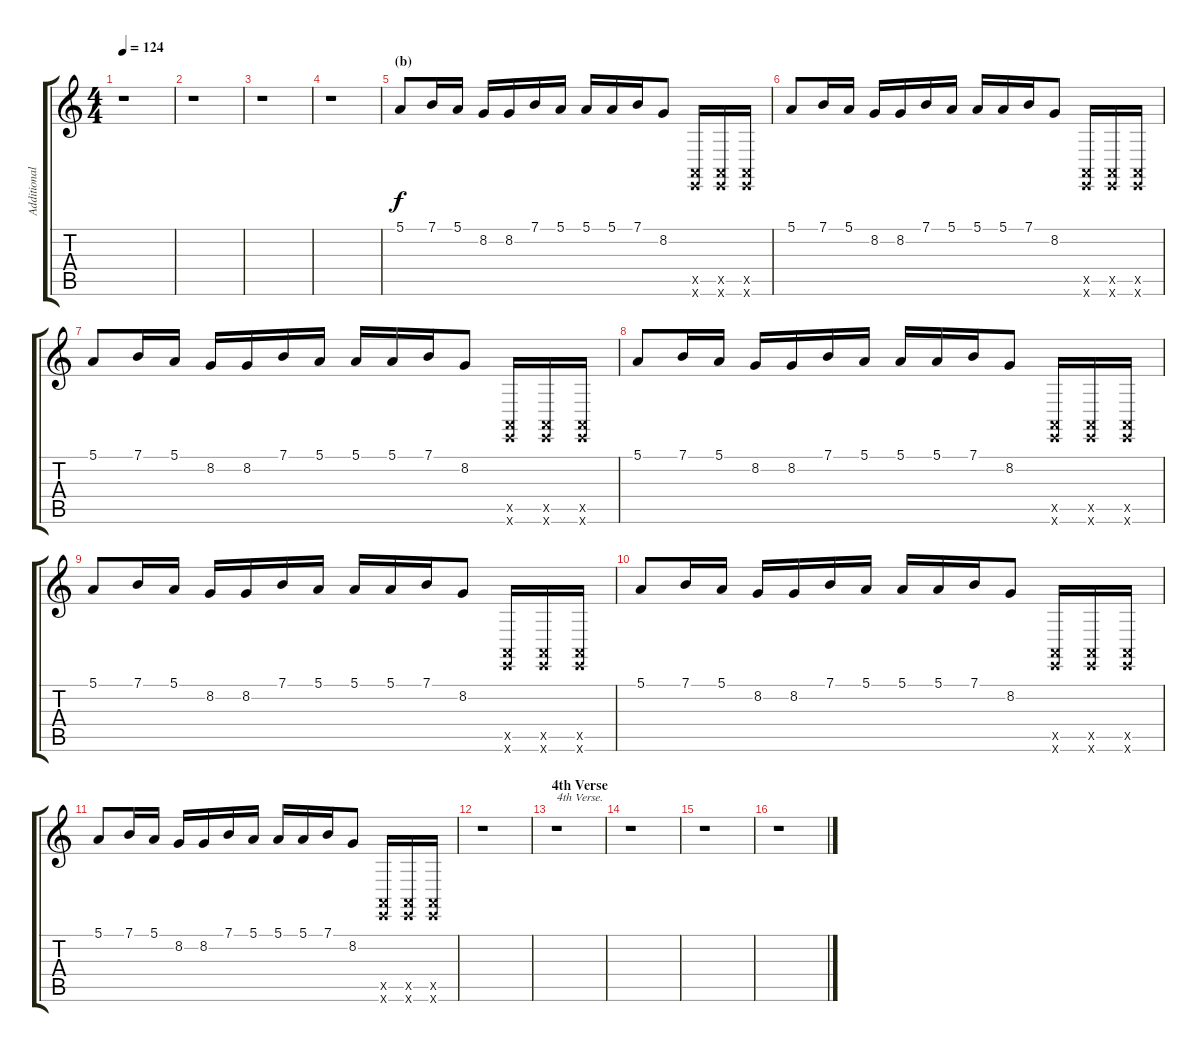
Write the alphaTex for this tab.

\track ("Additional Percussions" "Additional") {instrument melodictom}
\staff {score tabs}
\tuning (E4 B3 G3 D3 A2 E2) {hide}
\ts (4 4)
\tempo 124
\clef g2
\ks c
r.1{dy f} |
r.1 |
r.1 |
r.1 |
\section ("" "(b)")
5.1.8 7.1.16 5.1.16 8.2.16 8.2.16 7.1.16 5.1.16 5.1.16 5.1.16 7.1.16 8.2.8 (0.5{x} 0.6{x}).16 (0.5{x} 0.6{x}).16 (0.5{x} 0.6{x}).16 |
5.1.8 7.1.16 5.1.16 8.2.16 8.2.16 7.1.16 5.1.16 5.1.16 5.1.16 7.1.16 8.2.8 (0.5{x} 0.6{x}).16 (0.5{x} 0.6{x}).16 (0.5{x} 0.6{x}).16 |
5.1.8 7.1.16 5.1.16 8.2.16 8.2.16 7.1.16 5.1.16 5.1.16 5.1.16 7.1.16 8.2.8 (0.5{x} 0.6{x}).16 (0.5{x} 0.6{x}).16 (0.5{x} 0.6{x}).16 |
5.1.8 7.1.16 5.1.16 8.2.16 8.2.16 7.1.16 5.1.16 5.1.16 5.1.16 7.1.16 8.2.8 (0.5{x} 0.6{x}).16 (0.5{x} 0.6{x}).16 (0.5{x} 0.6{x}).16 |
5.1.8 7.1.16 5.1.16 8.2.16 8.2.16 7.1.16 5.1.16 5.1.16 5.1.16 7.1.16 8.2.8 (0.5{x} 0.6{x}).16 (0.5{x} 0.6{x}).16 (0.5{x} 0.6{x}).16 |
5.1.8 7.1.16 5.1.16 8.2.16 8.2.16 7.1.16 5.1.16 5.1.16 5.1.16 7.1.16 8.2.8 (0.5{x} 0.6{x}).16 (0.5{x} 0.6{x}).16 (0.5{x} 0.6{x}).16 |
5.1.8 7.1.16 5.1.16 8.2.16 8.2.16 7.1.16 5.1.16 5.1.16 5.1.16 7.1.16 8.2.8 (0.5{x} 0.6{x}).16 (0.5{x} 0.6{x}).16 (0.5{x} 0.6{x}).16 |
r.1 |
\section ("" "4th Verse")
r.1{txt "4th Verse."} |
r.1 |
r.1 |
r.1
